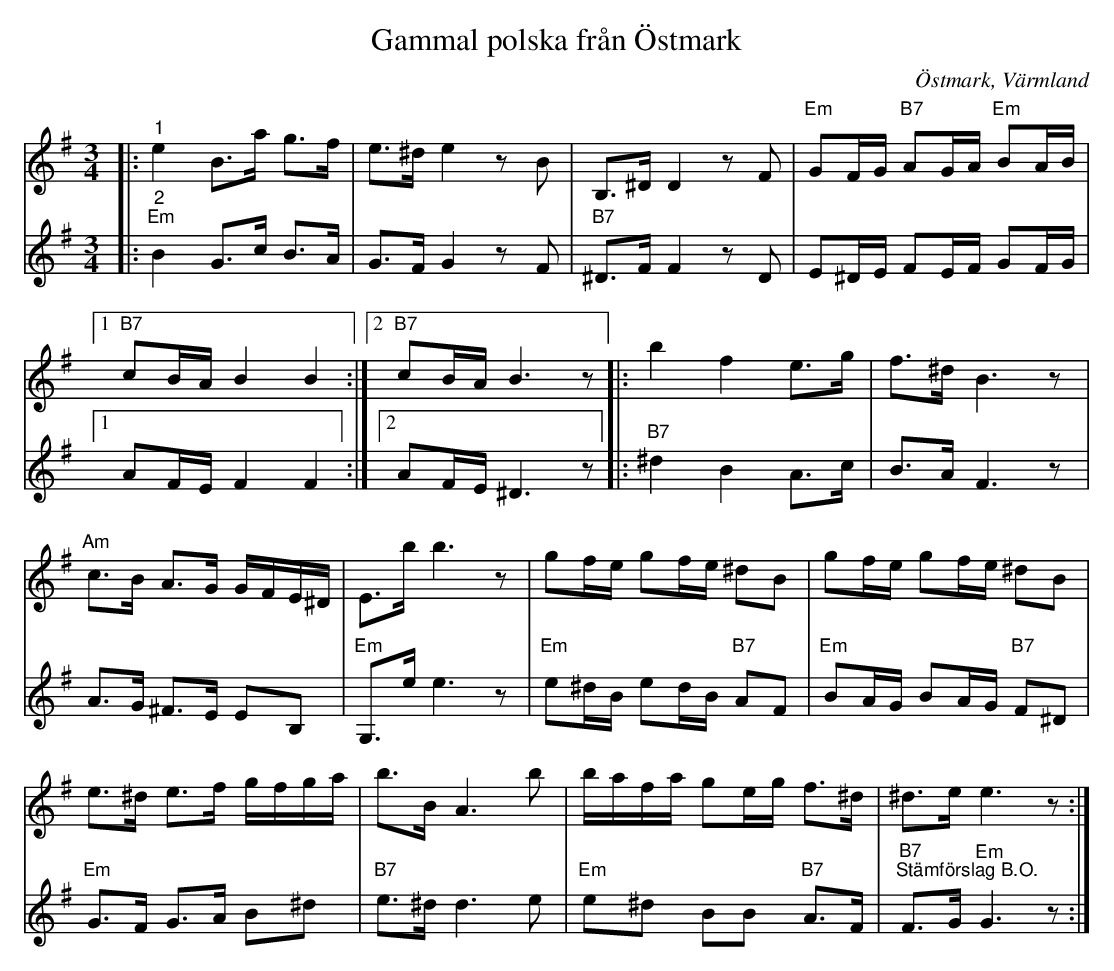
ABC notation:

X:1
T:Gammal polska från Östmark
O:Östmark, Värmland
L:1/8
M:3/4
K:G
V:1
|:"^1" e2 B>a g>f | e>^d e2 z B | B,>^D D2 z F |"Em" GF/G/"B7" AG/A/"Em" BA/B/ |1
"B7" cB/A/ B2 B2 :|2"B7" cB/A/ B3 z |: b2 f2 e>g | f>^d B3 z |
"Am" c>B A>G G/F/E/^D/ | E>b b3 z | gf/e/ gf/e/ ^dB | gf/e/ gf/e/ ^dB |
e>^d e>f g/f/g/a/ | b>B A3 b | b/a/f/a/ ge/g/ f>^d | ^d>e e3 z :|
V:2
|:"^2""Em" B2 G>c B>A | G>F G2 z F |"B7" ^D>F F2 z D | E^D/E/ FE/F/ GF/G/ |1
AF/E/ F2 F2 :|2 AF/E/ ^D3 z |:"B7" ^d2 B2 A>c | B>A F3 z | A>G ^F>E EB, |"Em" G,>e e3 z | "Em" e^d/B/ ed/B/"B7" AF |"Em" BA/G/ BA/G/"B7" F^D |"Em" G>F G>A B^d |"B7" e>^d d3 e |
"Em" e^d BB"B7" A>F |"B7" "^Stämförslag B.O." F>G"Em" G3 z :|
